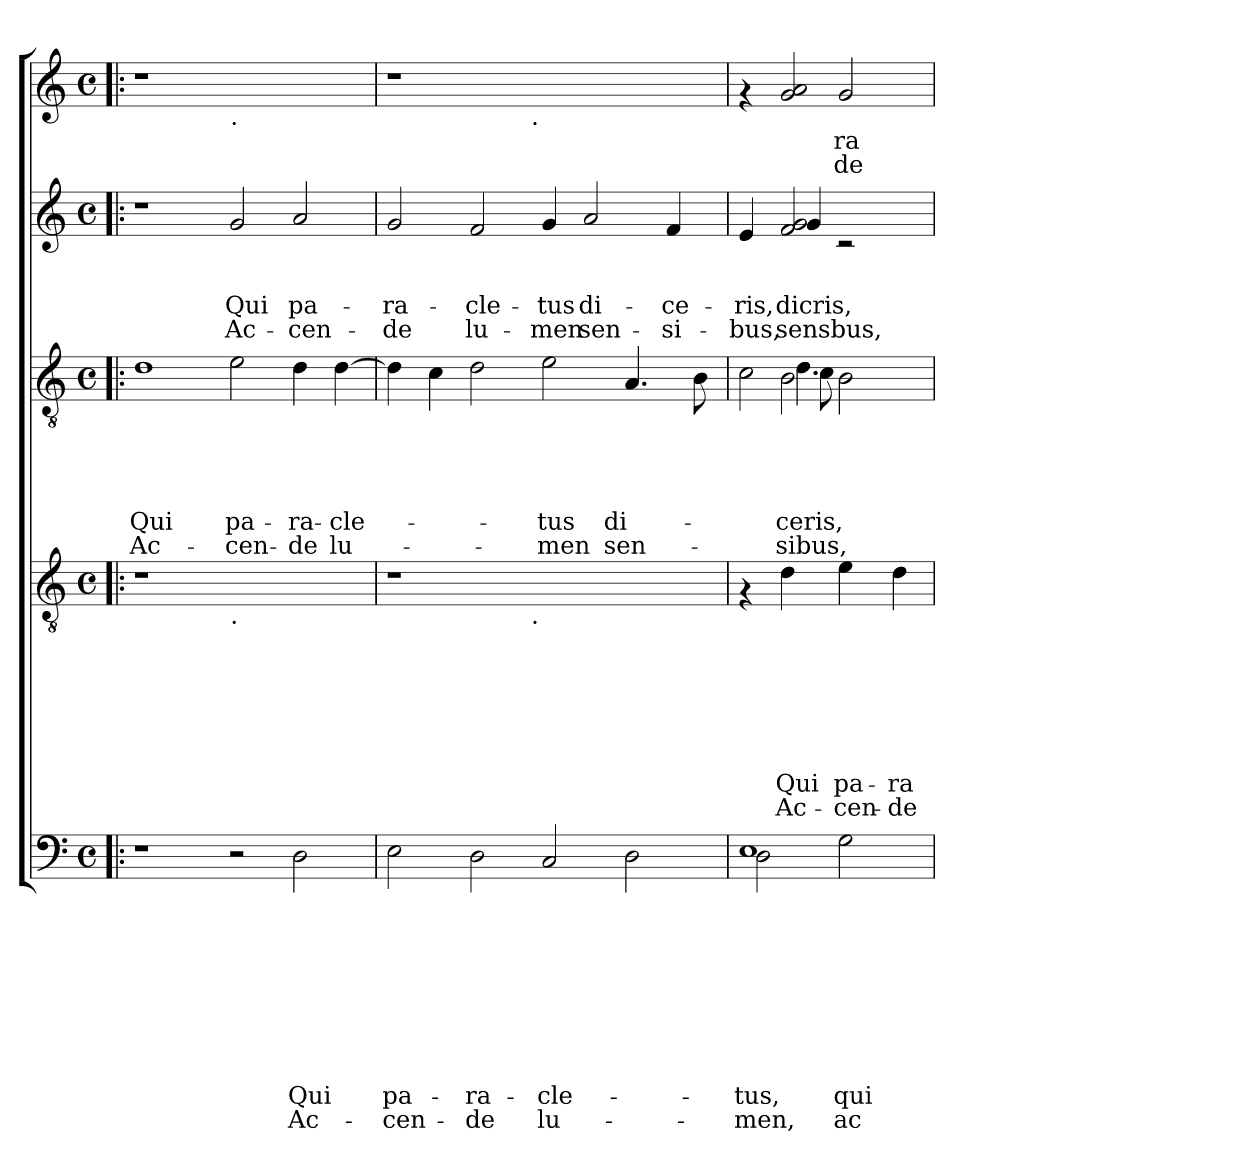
**kern	**text	**text	**text	**text	**text	**text	**text	**text	**text	**text	**kern	**text	**text	**text	**text	**text	**text	**text	**text	**kern	**text	**text	**text	**text	**text	**text	**kern	**text	**text	**text	**text	**kern	**text	**text
*part5	*part5	*part5	*part5	*part5	*part5	*part5	*part5	*part5	*part5	*part5	*part4	*part4	*part4	*part4	*part4	*part4	*part4	*part4	*part4	*part3	*part3	*part3	*part3	*part3	*part3	*part3	*part2	*part2	*part2	*part2	*part2	*part1	*part1	*part1
*staff5	*staff5	*staff5	*staff5	*staff5	*staff5	*staff5	*staff5	*staff5	*staff5	*staff5	*staff4	*staff4	*staff4	*staff4	*staff4	*staff4	*staff4	*staff4	*staff4	*staff3	*staff3	*staff3	*staff3	*staff3	*staff3	*staff3	*staff2	*staff2	*staff2	*staff2	*staff2	*staff1	*staff1	*staff1
*clefF4	*	*	*	*	*	*	*	*	*	*	*clefGv2	*	*	*	*	*	*	*	*	*clefGv2	*	*	*	*	*	*	*clefG2	*	*	*	*	*clefG2	*	*
*k[]	*	*	*	*	*	*	*	*	*	*	*k[]	*	*	*	*	*	*	*	*	*k[]	*	*	*	*	*	*	*k[]	*	*	*	*	*k[]	*	*
*C:	*	*	*	*	*	*	*	*	*	*	*C:	*	*	*	*	*	*	*	*	*C:	*	*	*	*	*	*	*C:	*	*	*	*	*C:	*	*
*M4/4	*	*	*	*	*	*	*	*	*	*	*M4/4	*	*	*	*	*	*	*	*	*M4/4	*	*	*	*	*	*	*M4/4	*	*	*	*	*M4/4	*	*
*met(c)	*	*	*	*	*	*	*	*	*	*	*met(c)	*	*	*	*	*	*	*	*	*met(c)	*	*	*	*	*	*	*met(c)	*	*	*	*	*met(c)	*	*
=1!|:	=1!|:	=1!|:	=1!|:	=1!|:	=1!|:	=1!|:	=1!|:	=1!|:	=1!|:	=1!|:	=1!|:	=1!|:	=1!|:	=1!|:	=1!|:	=1!|:	=1!|:	=1!|:	=1!|:	=1!|:	=1!|:	=1!|:	=1!|:	=1!|:	=1!|:	=1!|:	=1!|:	=1!|:	=1!|:	=1!|:	=1!|:	=1!|:	=1!|:	=1!|:
!	!	!	!	!	!	!	!	!	!	!	!	!	!	!	!	!	!	!	!	!	!	!	!	!	!LO:LY:b	!LO:LY:b	!	!	!	!	!	!	!	!
1r	.	.	.	.	.	.	.	.	.	.	1r	.	.	.	.	.	.	.	.	1d	.	.	.	.	Qui	Ac-	1r	.	.	.	.	1r	.	.
!	!	!	!	!	!	!	!	!	!	!	!	!	!	!	!	!	!	!	!	!	!	!	!	!	!	!	!	!	!	!	!	!LO:TX:b:t=.	!	!
!	!	!	!	!	!	!	!	!	!	!	!LO:TX:b:t=.	!	!	!	!	!	!	!	!	!	!	!	!	!	!	!	!	!	!	!	!	!	!	!
!	!	!	!	!	!	!	!	!	!	!	!	!	!	!	!	!	!	!	!	!	!	!	!	!	!LO:LY:b	!LO:LY:b	!	!	!	!LO:LY:b	!LO:LY:b	!	!	!
2r	.	.	.	.	.	.	.	.	.	.	1ryy	.	.	.	.	.	.	.	.	2e\	.	.	.	.	pa-	-cen-	2g/	.	.	Qui	Ac-	1ryy	.	.
!	!	!	!	!	!	!	!	!	!LO:LY:b	!LO:LY:b	!	!	!	!	!	!	!	!	!	!	!	!	!	!	!LO:LY:b	!LO:LY:b	!	!	!	!LO:LY:b	!LO:LY:b	!	!	!
2D\	.	.	.	.	.	.	.	.	Qui	Ac-	.	.	.	.	.	.	.	.	.	4d\	.	.	.	.	-ra-	-de	2a/	.	.	pa-	-cen-	.	.	.
!	!	!	!	!	!	!	!	!	!	!	!	!	!	!	!	!	!	!	!	!	!	!	!	!	!LO:LY:b	!LO:LY:b	!	!	!	!	!	!	!	!
.	.	.	.	.	.	.	.	.	.	.	.	.	.	.	.	.	.	.	.	[>4d\	.	.	.	.	-cle-	lu-	.	.	.	.	.	.	.	.
=2	=2	=2	=2	=2	=2	=2	=2	=2	=2	=2	=2	=2	=2	=2	=2	=2	=2	=2	=2	=2	=2	=2	=2	=2	=2	=2	=2	=2	=2	=2	=2	=2	=2	=2
!	!	!	!	!	!	!	!	!	!LO:LY:b	!LO:LY:b	!	!	!	!	!	!	!	!	!	!	!	!	!	!	!	!	!	!	!	!LO:LY:b	!LO:LY:b	!	!	!
*	*	*	*	*	*	*	*	*	*	*	*^	*	*	*	*	*	*	*	*	*	*	*	*	*	*	*	*	*	*	*	*	*^	*	*
2E\	.	.	.	.	.	.	.	.	pa-	-cen-	1r	2ryy	.	.	.	.	.	.	.	.	4d\]	.	.	.	.	.	.	2g/	.	.	-ra-	-de	1r	2ryy	.	.
.	.	.	.	.	.	.	.	.	.	.	.	.	.	.	.	.	.	.	.	.	4c\	.	.	.	.	.	.	.	.	.	.	.	.	.	.	.
!	!	!	!	!	!	!	!	!	!LO:LY:b	!LO:LY:b	!	!	!	!	!	!	!	!	!	!	!	!	!	!	!	!	!	!	!	!	!LO:LY:b	!LO:LY:b	!	!	!	!
2D\	.	.	.	.	.	.	.	.	-ra-	-de	.	4...ryy	.	.	.	.	.	.	.	.	2d\	.	.	.	.	.	.	2f/	.	.	-cle-	lu-	.	4...ryy	.	.
!	!	!	!	!	!	!	!	!	!	!	!	!	!	!	!	!	!	!	!	!	!	!	!	!	!	!	!	!	!	!	!	!	!	!LO:TX:b:t=.	!	!
!	!	!	!	!	!	!	!	!	!	!	!	!LO:TX:b:t=.	!	!	!	!	!	!	!	!	!	!	!	!	!	!	!	!	!	!	!	!	!	!	!	!
.	.	.	.	.	.	.	.	.	.	.	.	1ryy	.	.	.	.	.	.	.	.	.	.	.	.	.	.	.	.	.	.	.	.	.	1ryy	.	.
!	!	!	!	!	!	!	!	!	!LO:LY:b	!LO:LY:b	!	!	!	!	!	!	!	!	!	!	!	!	!	!	!	!LO:LY:b	!LO:LY:b	!	!	!	!LO:LY:b	!LO:LY:b	!	!	!	!
2C/	.	.	.	.	.	.	.	.	-cle-	lu-	1ryy	.	.	.	.	.	.	.	.	.	2e\	.	.	.	.	-tus	-men	4g/	.	.	-tus	-men	1ryy	.	.	.
!	!	!	!	!	!	!	!	!	!	!	!	!	!	!	!	!	!	!	!	!	!	!	!	!	!	!	!	!	!	!	!LO:LY:b	!LO:LY:b	!	!	!	!
.	.	.	.	.	.	.	.	.	.	.	.	.	.	.	.	.	.	.	.	.	.	.	.	.	.	.	.	2a/	.	.	di-	sen-	.	.	.	.
!	!	!	!	!	!	!	!	!	!	!	!	!	!	!	!	!	!	!	!	!	!	!	!	!	!	!LO:LY:b	!LO:LY:b	!	!	!	!	!	!	!	!	!
2D\	.	.	.	.	.	.	.	.	.	.	.	.	.	.	.	.	.	.	.	.	4.A/	.	.	.	.	di-	sen-	.	.	.	.	.	.	.	.	.
!	!	!	!	!	!	!	!	!	!	!	!	!	!	!	!	!	!	!	!	!	!	!	!	!	!	!	!	!	!	!	!LO:LY:b	!LO:LY:b	!	!	!	!
.	.	.	.	.	.	.	.	.	.	.	.	.	.	.	.	.	.	.	.	.	.	.	.	.	.	.	.	4f/	.	.	-ce-	-si-	.	.	.	.
.	.	.	.	.	.	.	.	.	.	.	.	.	.	.	.	.	.	.	.	.	8B\	.	.	.	.	.	.	.	.	.	.	.	.	.	.	.
.	.	.	.	.	.	.	.	.	.	.	.	32ryy	.	.	.	.	.	.	.	.	.	.	.	.	.	.	.	.	.	.	.	.	.	32ryy	.	.
=3	=3	=3	=3	=3	=3	=3	=3	=3	=3	=3	=3	=3	=3	=3	=3	=3	=3	=3	=3	=3	=3	=3	=3	=3	=3	=3	=3	=3	=3	=3	=3	=3	=3	=3	=3	=3
*^	*	*	*	*	*	*	*	*	*	*	*	*	*	*	*	*	*	*	*	*	*	*	*	*	*	*	*	*	*	*	*	*	*	*	*	*
!	!	!	!	!	!	!	!	!	!	!LO:LY:b	!LO:LY:b	!	!	!	!	!	!	!	!	!	!	!	!	!	!	!	!	!	!	!	!	!LO:LY:b	!LO:LY:b	!	!	!	!
*	*	*	*	*	*	*	*	*	*	*	*	*	*	*	*	*	*	*	*	*	*	*^	*	*	*	*	*	*	*^	*	*	*	*	*	*	*	*
*	*	*	*	*	*	*	*	*	*	*	*	*	*	*	*	*	*	*	*	*	*	*	*^	*	*	*	*	*	*	*	*	*	*	*	*	*	*	*	*
*	*	*	*	*	*	*	*	*	*	*	*	*v	*v	*	*	*	*	*	*	*	*	*	*	*^	*	*	*	*	*	*	*	*	*	*	*	*	*	*	*	*
1E	2D\	.	.	.	.	.	.	.	.	-tus,	-men,	4rF	.	.	.	.	.	.	.	.	2c\	4ryy	4ryy	4ryy	.	.	.	.	.	.	4e/	4ryy	.	.	-ris,	-bus,	4rf	2ryy	.	.
!	!	!	!	!	!	!	!	!	!	!	!	!	!	!	!	!	!	!	!LO:LY:b	!LO:LY:b	!	!	!	!	!	!	!	!	!LO:LY:b	!LO:LY:b	!	!	!	!	!LO:LY:b	!LO:LY:b	!	!	!	!
.	.	.	.	.	.	.	.	.	.	.	.	4d\	.	.	.	.	.	.	Qui	Ac-	.	2B\	4.d\	8c\	.	.	.	.	-ceris,-	-sibus,-	2f/ 2g/	4g/	.	.	dicris,-	sensbus,-	2g/ 2a/	.	.	.
.	.	.	.	.	.	.	.	.	.	.	.	.	.	.	.	.	.	.	.	.	.	.	.	8ryy	.	.	.	.	.	.	.	.	.	.	.	.	.	.	.	.
!	!	!	!	!	!	!	!	!	!	!LO:LY:b	!LO:LY:b	!	!	!	!	!	!	!	!LO:LY:b	!LO:LY:b	!	!	!	!	!	!	!	!	!	!	!	!	!	!	!	!	!	!	!LO:LY:b	!LO:LY:b
.	2G\	.	.	.	.	.	.	.	.	qui	ac-	4e\	.	.	.	.	.	.	pa-	-cen-	2ryy	.	.	2B\	.	.	.	.	.	.	.	2rc	.	.	.	.	.	2g/	ra-	de
.	.	.	.	.	.	.	.	.	.	.	.	.	.	.	.	.	.	.	.	.	.	.	4.ryy	.	.	.	.	.	.	.	.	.	.	.	.	.	.	.	.	.
!	!	!	!	!	!	!	!	!	!	!	!	!	!	!	!	!	!	!	!LO:LY:b	!LO:LY:b	!	!	!	!	!	!	!	!	!	!	!	!	!	!	!	!	!	!	!	!
.	.	.	.	.	.	.	.	.	.	.	.	4d\	.	.	.	.	.	.	-ra-	-de	.	4ryy	.	.	.	.	.	.	.	.	4ryy	.	.	.	.	.	4ryy	.	.	.
*	*	*	*	*	*	*	*	*	*	*	*	*	*	*	*	*	*	*	*	*	*v	*v	*v	*v	*	*	*	*	*	*	*	*	*	*	*	*	*v	*v	*	*
*v	*v	*	*	*	*	*	*	*	*	*	*	*	*	*	*	*	*	*	*	*	*	*	*	*	*	*	*	*v	*v	*	*	*	*	*	*	*
=	=	=	=	=	=	=	=	=	=	=	=	=	=	=	=	=	=	=	=	=	=	=	=	=	=	=	=	=	=	=	=	=	=	=
*-	*-	*-	*-	*-	*-	*-	*-	*-	*-	*-	*-	*-	*-	*-	*-	*-	*-	*-	*-	*-	*-	*-	*-	*-	*-	*-	*-	*-	*-	*-	*-	*-	*-	*-
